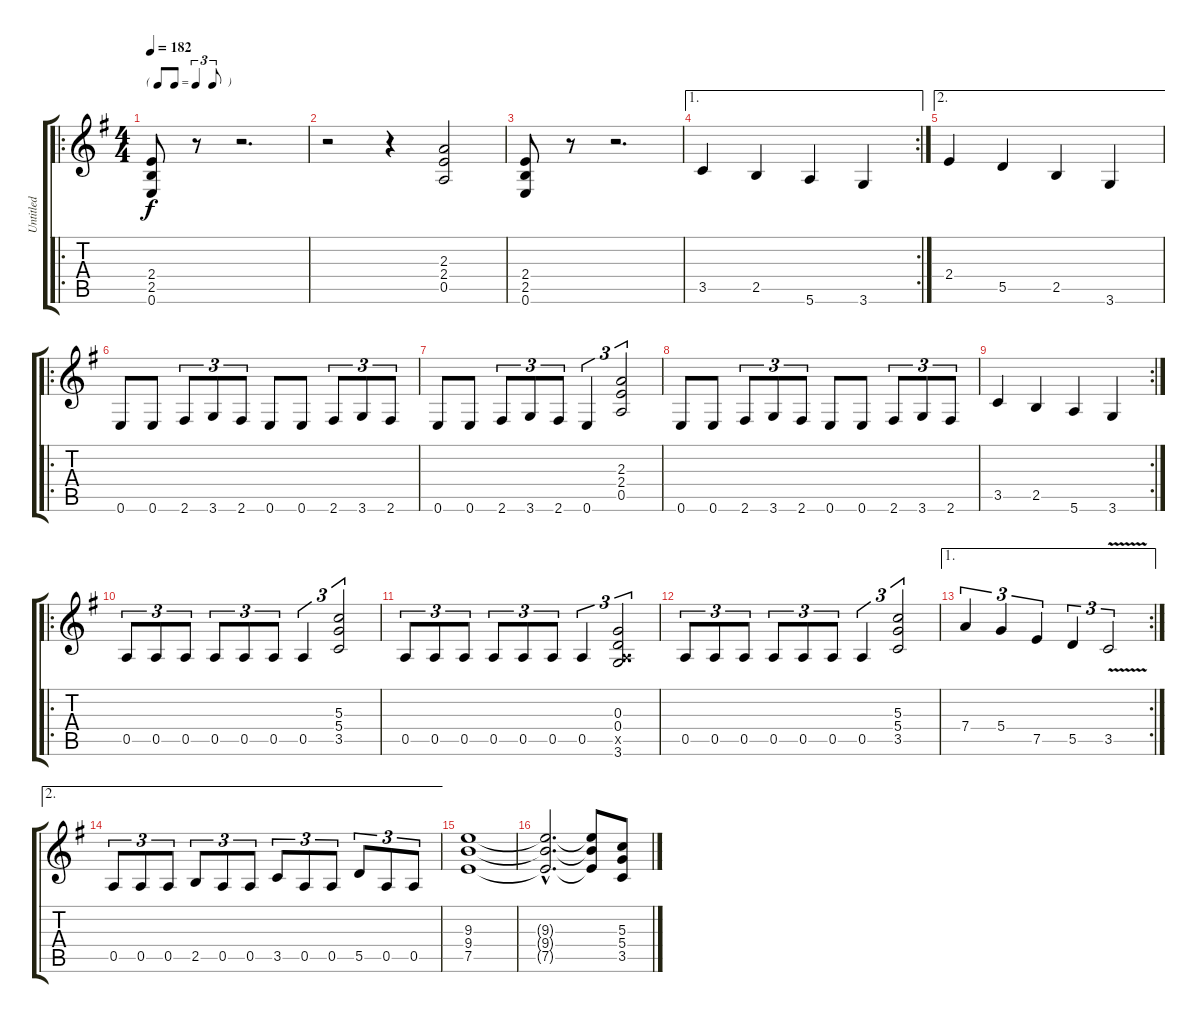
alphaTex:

\track ("Untitled" "Untitled") {instrument distortionguitar}
\staff {score tabs}
\tuning (E4 B3 G3 D3 A2 E2) {hide}
\ro
\ts (4 4)
\tf triplet8th
\tempo 182
\clef g2
\ks g
(2.4 2.5 0.6).8{dy f instrument distortionguitar} r.8 r.2{d} |
r.2 r.4 (2.3 2.4 0.5).2 |
(2.4 2.5 0.6).8 r.8 r.2{d} |
\ae 1
\rc 2
3.5.4 2.5.4 5.6.4 3.6.4 |
\ae 2
2.4.4 5.5.4 2.5.4 3.6.4 |
\ro
0.6.8 0.6.8 2.6.8{tu (3 2)} 3.6.8{tu (3 2)} 2.6.8{tu (3 2)} 0.6.8 0.6.8 2.6.8{tu (3 2)} 3.6.8{tu (3 2)} 2.6.8{tu (3 2)} |
0.6.8 0.6.8 2.6.8{tu (3 2)} 3.6.8{tu (3 2)} 2.6.8{tu (3 2)} 0.6.4{tu (3 2)} (2.3 2.4 0.5).2{tu (3 2)} |
0.6.8 0.6.8 2.6.8{tu (3 2)} 3.6.8{tu (3 2)} 2.6.8{tu (3 2)} 0.6.8 0.6.8 2.6.8{tu (3 2)} 3.6.8{tu (3 2)} 2.6.8{tu (3 2)} |
\rc 2
3.5.4 2.5.4 5.6.4 3.6.4 |
\ro
0.5.8{tu (3 2)} 0.5.8{tu (3 2)} 0.5.8{tu (3 2)} 0.5.8{tu (3 2)} 0.5.8{tu (3 2)} 0.5.8{tu (3 2)} 0.5.4{tu (3 2)} (5.3 5.4 3.5).2{tu (3 2)} |
0.5.8{tu (3 2)} 0.5.8{tu (3 2)} 0.5.8{tu (3 2)} 0.5.8{tu (3 2)} 0.5.8{tu (3 2)} 0.5.8{tu (3 2)} 0.5.4{tu (3 2)} (0.3 0.4 0.5{x} 3.6).2{tu (3 2)} |
0.5.8{tu (3 2)} 0.5.8{tu (3 2)} 0.5.8{tu (3 2)} 0.5.8{tu (3 2)} 0.5.8{tu (3 2)} 0.5.8{tu (3 2)} 0.5.4{tu (3 2)} (5.3 5.4 3.5).2{tu (3 2)} |
\ae 1
\rc 2
7.4.4{tu (3 2)} 5.4.4{tu (3 2)} 7.5.4{tu (3 2)} 5.5.4{tu (3 2)} 3.5{v}.2{tu (3 2)} |
\ae 2
0.5.8{tu (3 2)} 0.5.8{tu (3 2)} 0.5.8{tu (3 2)} 2.5.8{tu (3 2)} 0.5.8{tu (3 2)} 0.5.8{tu (3 2)} 3.5.8{tu (3 2)} 0.5.8{tu (3 2)} 0.5.8{tu (3 2)} 5.5.8{tu (3 2)} 0.5.8{tu (3 2)} 0.5.8{tu (3 2)} |
(9.3 9.4 7.5).1 |
(9.3{hac t} 9.4{hac t} 7.5{hac t}).2{d} (9.3{t} 9.4{t} 7.5{t}).8 (5.3 5.4 3.5).8
